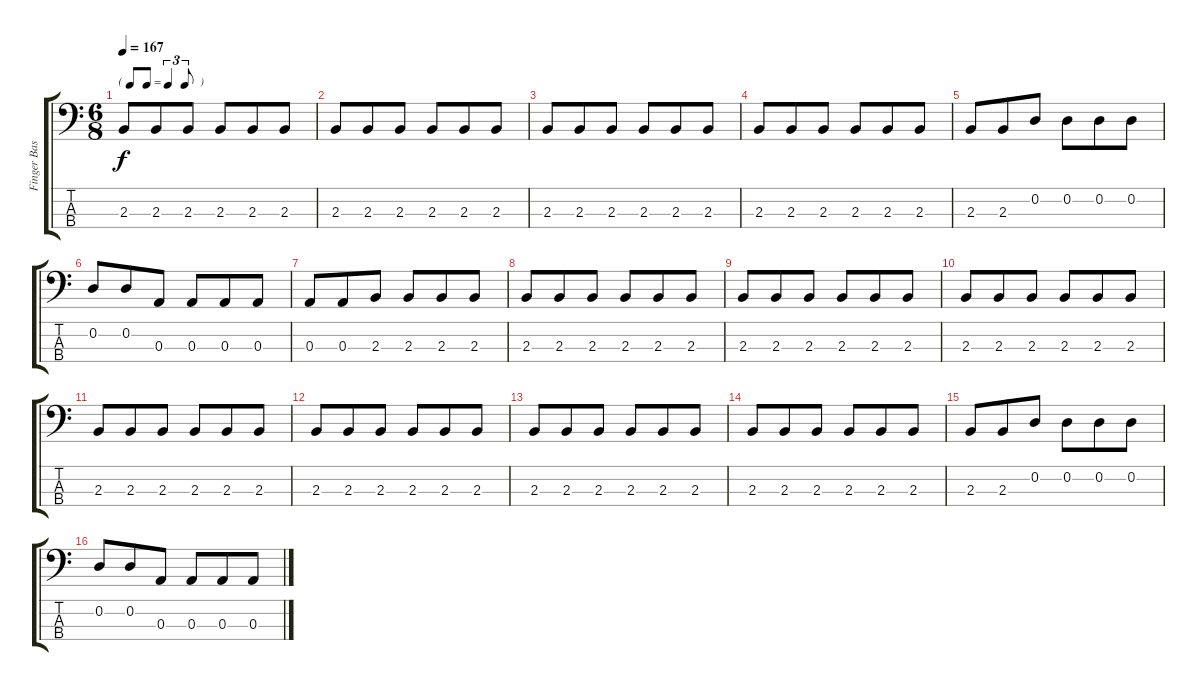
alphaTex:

\track ("Finger Bass" "Finger Bas") {instrument electricbassfinger}
\staff {score tabs}
\tuning (G2 D2 A1 E1) {hide}
\ts (6 8)
\tf triplet8th
\tempo 167
\clef f4
\ks c
2.3.8{dy f} 2.3.8 2.3.8 2.3.8 2.3.8 2.3.8 |
2.3.8 2.3.8 2.3.8 2.3.8 2.3.8 2.3.8 |
2.3.8 2.3.8 2.3.8 2.3.8 2.3.8 2.3.8 |
2.3.8 2.3.8 2.3.8 2.3.8 2.3.8 2.3.8 |
2.3.8 2.3.8 0.2.8 0.2.8 0.2.8 0.2.8 |
0.2.8 0.2.8 0.3.8 0.3.8 0.3.8 0.3.8 |
0.3.8 0.3.8 2.3.8 2.3.8 2.3.8 2.3.8 |
2.3.8 2.3.8 2.3.8 2.3.8 2.3.8 2.3.8 |
2.3.8 2.3.8 2.3.8 2.3.8 2.3.8 2.3.8 |
2.3.8 2.3.8 2.3.8 2.3.8 2.3.8 2.3.8 |
2.3.8 2.3.8 2.3.8 2.3.8 2.3.8 2.3.8 |
2.3.8 2.3.8 2.3.8 2.3.8 2.3.8 2.3.8 |
2.3.8 2.3.8 2.3.8 2.3.8 2.3.8 2.3.8 |
2.3.8 2.3.8 2.3.8 2.3.8 2.3.8 2.3.8 |
2.3.8 2.3.8 0.2.8 0.2.8 0.2.8 0.2.8 |
0.2.8 0.2.8 0.3.8 0.3.8 0.3.8 0.3.8
